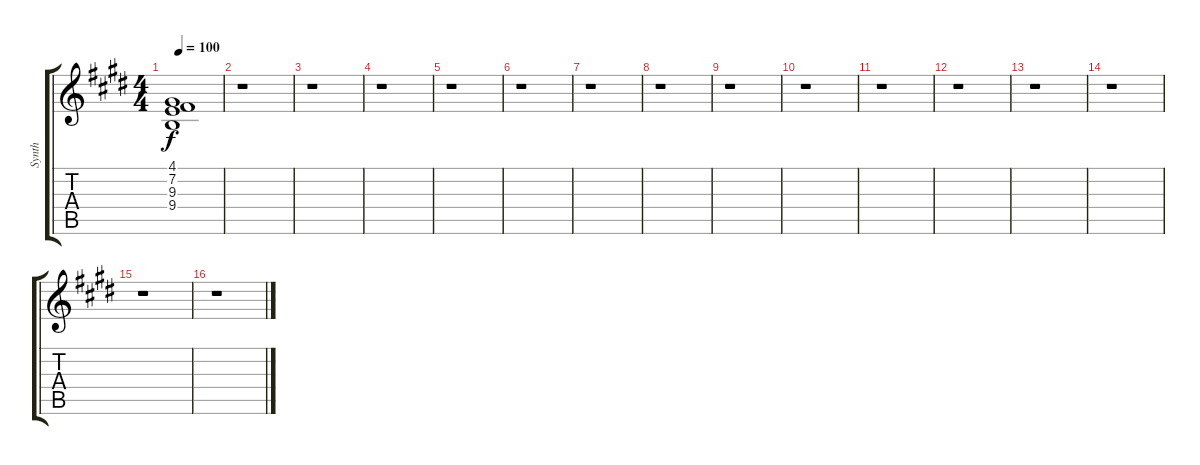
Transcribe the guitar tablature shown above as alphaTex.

\track ("Synth" "Synth") {instrument synthstrings2}
\staff {score tabs}
\tuning (E4 B3 G3 D3 A2 E2) {hide}
\ts (4 4)
\tempo 100
\clef g2
\ks e
(4.1 7.2 9.3 9.4).1{dy f} |
r.1 |
r.1 |
r.1 |
r.1 |
r.1 |
r.1 |
r.1 |
r.1 |
r.1 |
r.1 |
r.1 |
r.1 |
r.1 |
r.1 |
r.1
